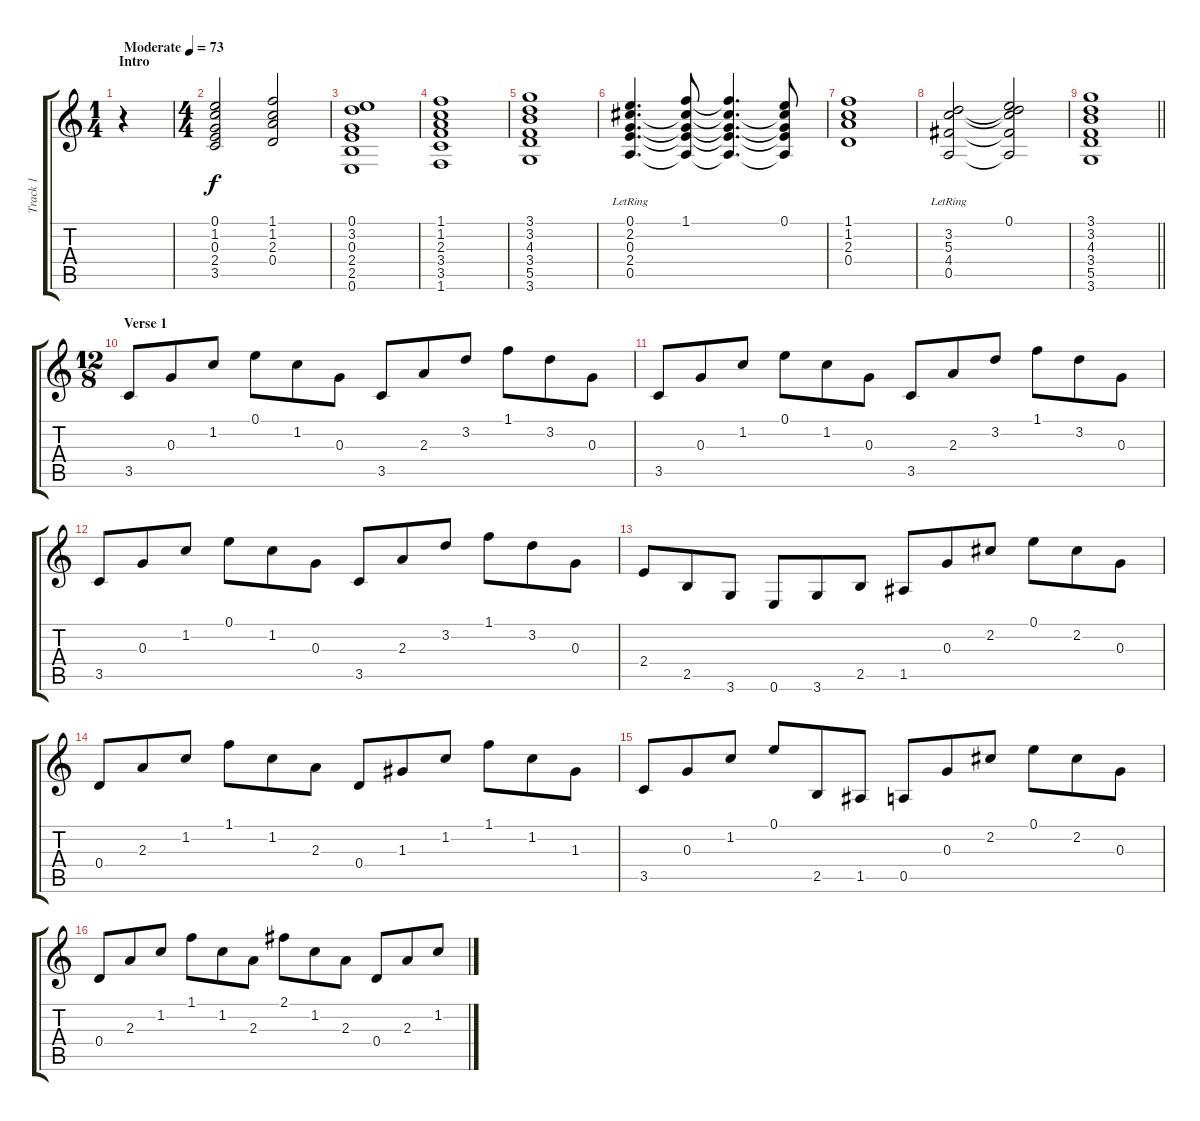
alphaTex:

\track ("Track 1" "Track 1") {instrument acousticguitarnylon}
\staff {score tabs}
\tuning (E4 B3 G3 D3 A2 E2) {hide}
\ts (1 4)
\section ("" "Intro")
\tempo (73 "Moderate")
\clef g2
\ks c
r.4{dy f instrument acousticguitarnylon} |
\ts (4 4)
(0.1 1.2 0.3 2.4 3.5).2 (1.1 1.2 2.3 0.4).2 |
(0.1 3.2 0.3 2.4 2.5 0.6).1 |
(1.1 1.2 2.3 3.4 3.5 1.6).1 |
(3.1 3.2 4.3 3.4 5.5 3.6).1 |
(0.1 2.2{lr} 0.3{lr} 2.4{lr} 0.5{lr}).4{d} (1.1 2.2{t} 0.3{t} 2.4{t} 0.5{t}).8 (1.1{t} 2.2{t} 0.3{t} 2.4{t} 0.5{t}).4{d} (0.1 2.2{t} 0.3{t} 2.4{t} 0.5{t}).8 |
(1.1 1.2 2.3 0.4).1 |
(3.2{lr} 5.3{lr} 4.4{lr} 0.5{lr}).2 (0.1 3.2{t} 5.3{t} 4.4{t} 0.5{t}).2 |
\barLineRight lightlight
(3.1 3.2 4.3 3.4 5.5 3.6).1 |
\ts (12 8)
\section ("" "Verse 1")
3.5.8 0.3.8 1.2.8 0.1.8 1.2.8 0.3.8 3.5.8 2.3.8 3.2.8 1.1.8 3.2.8 0.3.8 |
3.5.8 0.3.8 1.2.8 0.1.8 1.2.8 0.3.8 3.5.8 2.3.8 3.2.8 1.1.8 3.2.8 0.3.8 |
3.5.8 0.3.8 1.2.8 0.1.8 1.2.8 0.3.8 3.5.8 2.3.8 3.2.8 1.1.8 3.2.8 0.3.8 |
2.4.8 2.5.8 3.6.8 0.6.8 3.6.8 2.5.8 1.5.8 0.3.8 2.2.8 0.1.8 2.2.8 0.3.8 |
0.4.8 2.3.8 1.2.8 1.1.8 1.2.8 2.3.8 0.4.8 1.3.8 1.2.8 1.1.8 1.2.8 1.3.8 |
3.5.8 0.3.8 1.2.8 0.1.8 2.5.8 1.5.8 0.5.8 0.3.8 2.2.8 0.1.8 2.2.8 0.3.8 |
0.4.8 2.3.8 1.2.8 1.1.8 1.2.8 2.3.8 2.1.8 1.2.8 2.3.8 0.4.8 2.3.8 1.2.8
